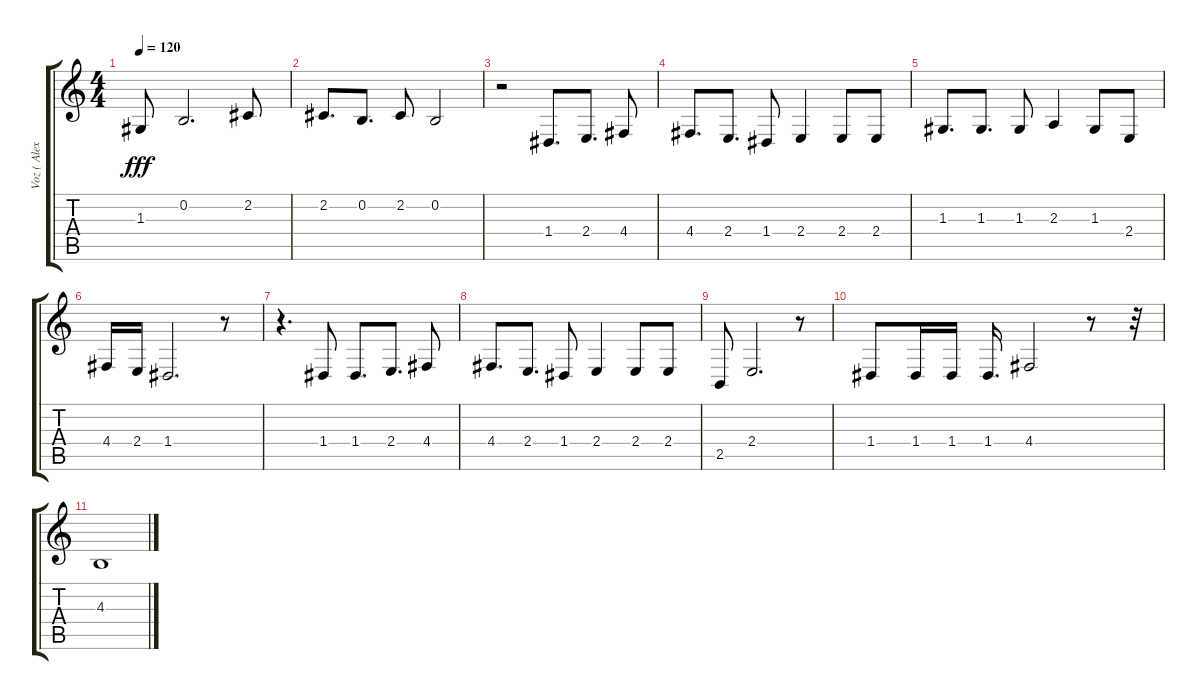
\track ("Voz ( Alexis Korfiatis )" "Voz ( Alex") {instrument tenorsax}
\staff {score tabs}
\tuning (E4 B3 G3 D3 A2 E2) {hide}
\ts (4 4)
\tempo 120
\clef g2
\ks c
1.3.8{dy fff} 0.2.2{d} 2.2.8 |
2.2.8{d} 0.2.8{d} 2.2.8 0.2.2 |
r.2 1.4.8{d} 2.4.8{d} 4.4.8 |
4.4.8{d} 2.4.8{d} 1.4.8 2.4.4 2.4.8 2.4.8 |
1.3.8{d} 1.3.8{d} 1.3.8 2.3.4 1.3.8 2.4.8 |
4.4.16 2.4.16 1.4.2{d} r.8 |
r.4{d} 1.4.8 1.4.8{d} 2.4.8{d} 4.4.8 |
4.4.8{d} 2.4.8{d} 1.4.8 2.4.4 2.4.8 2.4.8 |
2.5.8 2.4.2{d} r.8 |
1.4.8 1.4.16 1.4.16 1.4.16{d} 4.4.2 r.8 r.32 |
4.3.1
